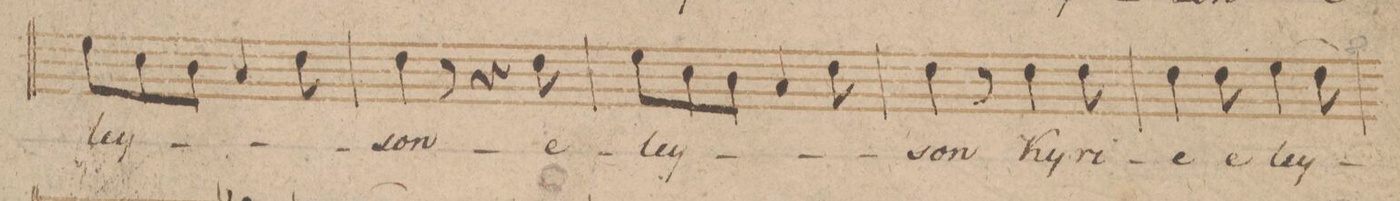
**kern	**text	**dynam
*I"Tenore.	*	*
*clefC4	*	*
*k[b-]	*	*
*M6/8	*	*
8d\L	-ley-	.
8B-\	.	.
8A\J	.	.
4G/	.	.
8c\	.	.
=8	=8	=8
4c\	-son	.
8r	.	.
4r	.	.
8c\	e-	.
=9	=9	=9
8d\L	-ley-	.
8B-\	.	.
8A\J	.	.
4G/	.	.
8c\	.	.
=10	=10	=10
4c\	-son	.
8r	.	.
4c\	Ky-	.
8c\	-ri-	.
=11	=11	=11
4c\	-e	.
8c\	e-	.
4d\	-ley-	.
8c\	.	.
=12	=12	=12
*-	*-	*-
